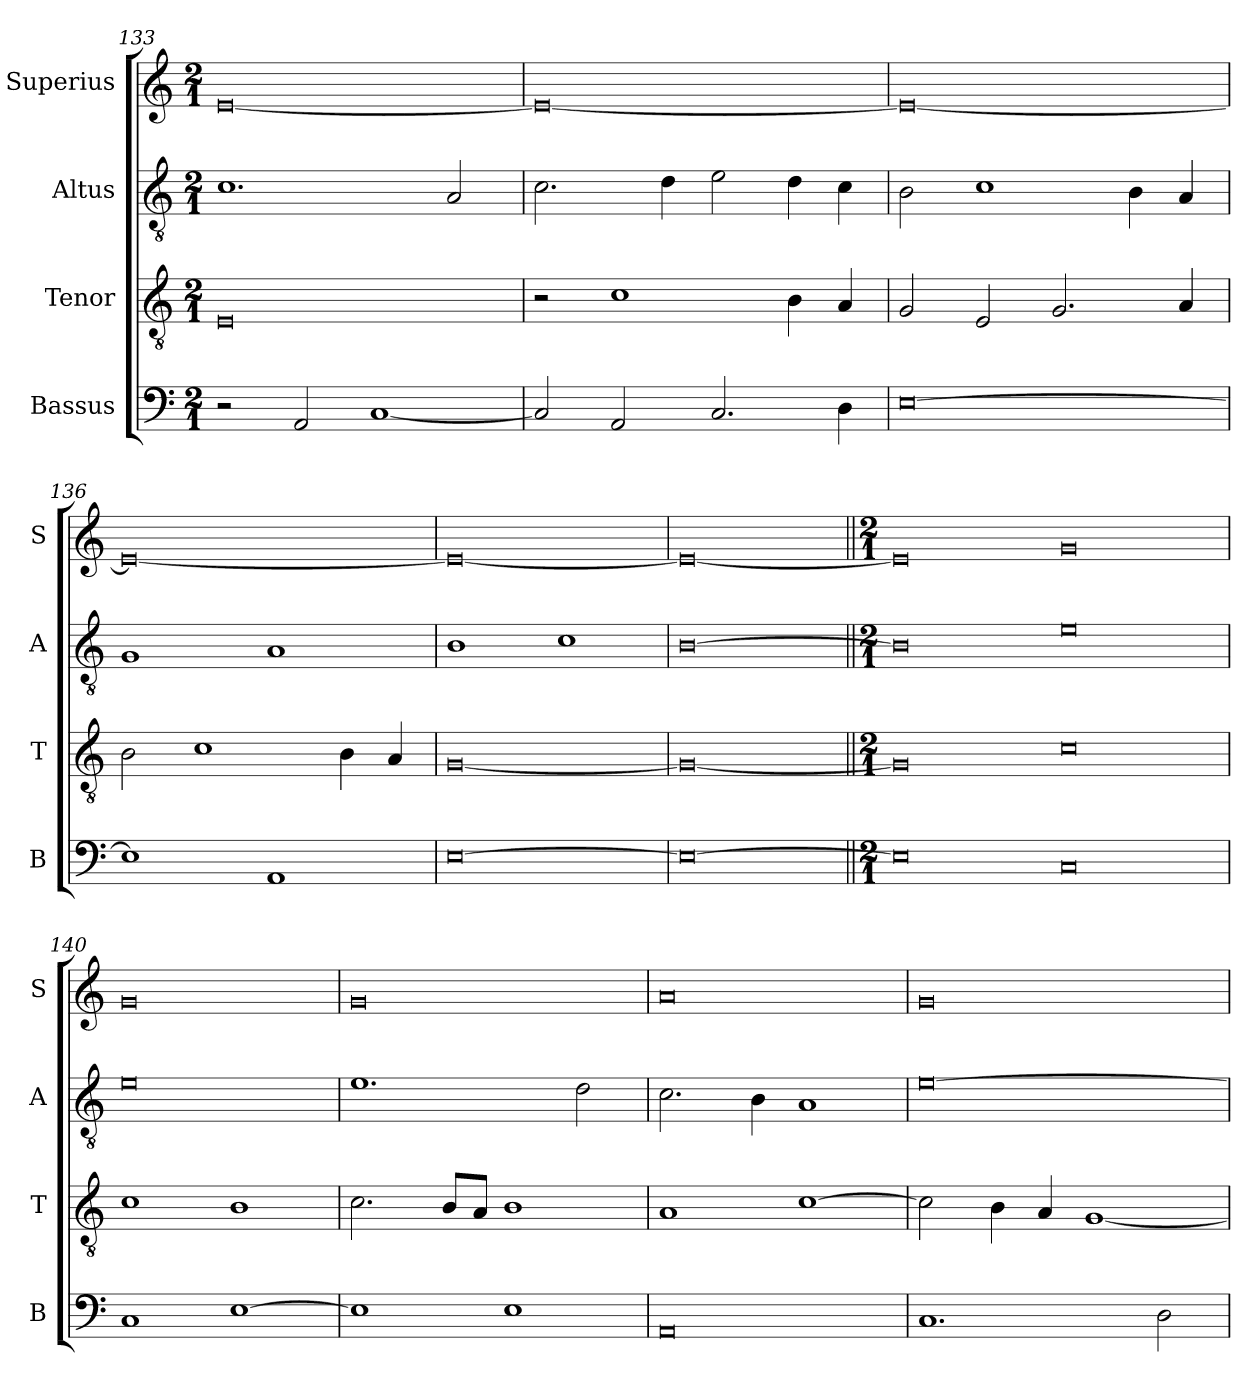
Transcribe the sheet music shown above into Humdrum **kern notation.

**kern	**kern	**kern	**kern
*part4	*part3	*part2	*part1
*staff4	*staff3	*staff2	*staff1
*I"Bassus	*I"Tenor	*I"Altus	*I"Superius
*I'B	*I'T	*I'A	*I'S
*clefF4	*clefGv2	*clefGv2	*clefG2
*k[]	*k[]	*k[]	*k[]
*C:	*C:	*C:	*C:
*M2/1	*M2/1	*M2/1	*M2/1
=133	=133	=133	=133
2r	0E	1.c	[0e
2AA	.	.	.
[1C	.	.	.
.	.	2A	.
=134	=134	=134	=134
2C]	2r	2.c	0e_
2AA	1c	.	.
.	.	4d	.
2.C	.	2e	.
.	4B	4d	.
4D	4A	4c	.
=135	=135	=135	=135
[0E	2G	2B	0e_
.	2E	1c	.
.	2.G	.	.
.	.	4B	.
.	4A	4A	.
=136	=136	=136	=136
1E]	2B	1G	0e_
.	1c	.	.
1AA	.	1A	.
.	4B	.	.
.	4A	.	.
=137	=137	=137	=137
[0E	[0G	1B	0e_
.	.	1c	.
=138	=138	=138	=138
0E_	0G_	[0B	0e_
=139||	=139||	=139||	=139||
*M2/1	*M2/1	*M2/1	*M2/1
0E]	0G]	0B]	0e]
0C	0c	0e	0g
=140	=140	=140	=140
1C	1c	0e	0g
[1E	1B	.	.
=141	=141	=141	=141
1E]	2.c	1.e	0g
.	8BL	.	.
.	8AJ	.	.
1E	1B	.	.
.	.	2d	.
=142	=142	=142	=142
0AA	1A	2.c	0a
.	.	4B	.
.	[1c	1A	.
=143	=143	=143	=143
1.C	2c]	[0e	0g
.	4B	.	.
.	4A	.	.
.	[1G	.	.
2D	.	.	.
=	=	=	=
*-	*-	*-	*-
